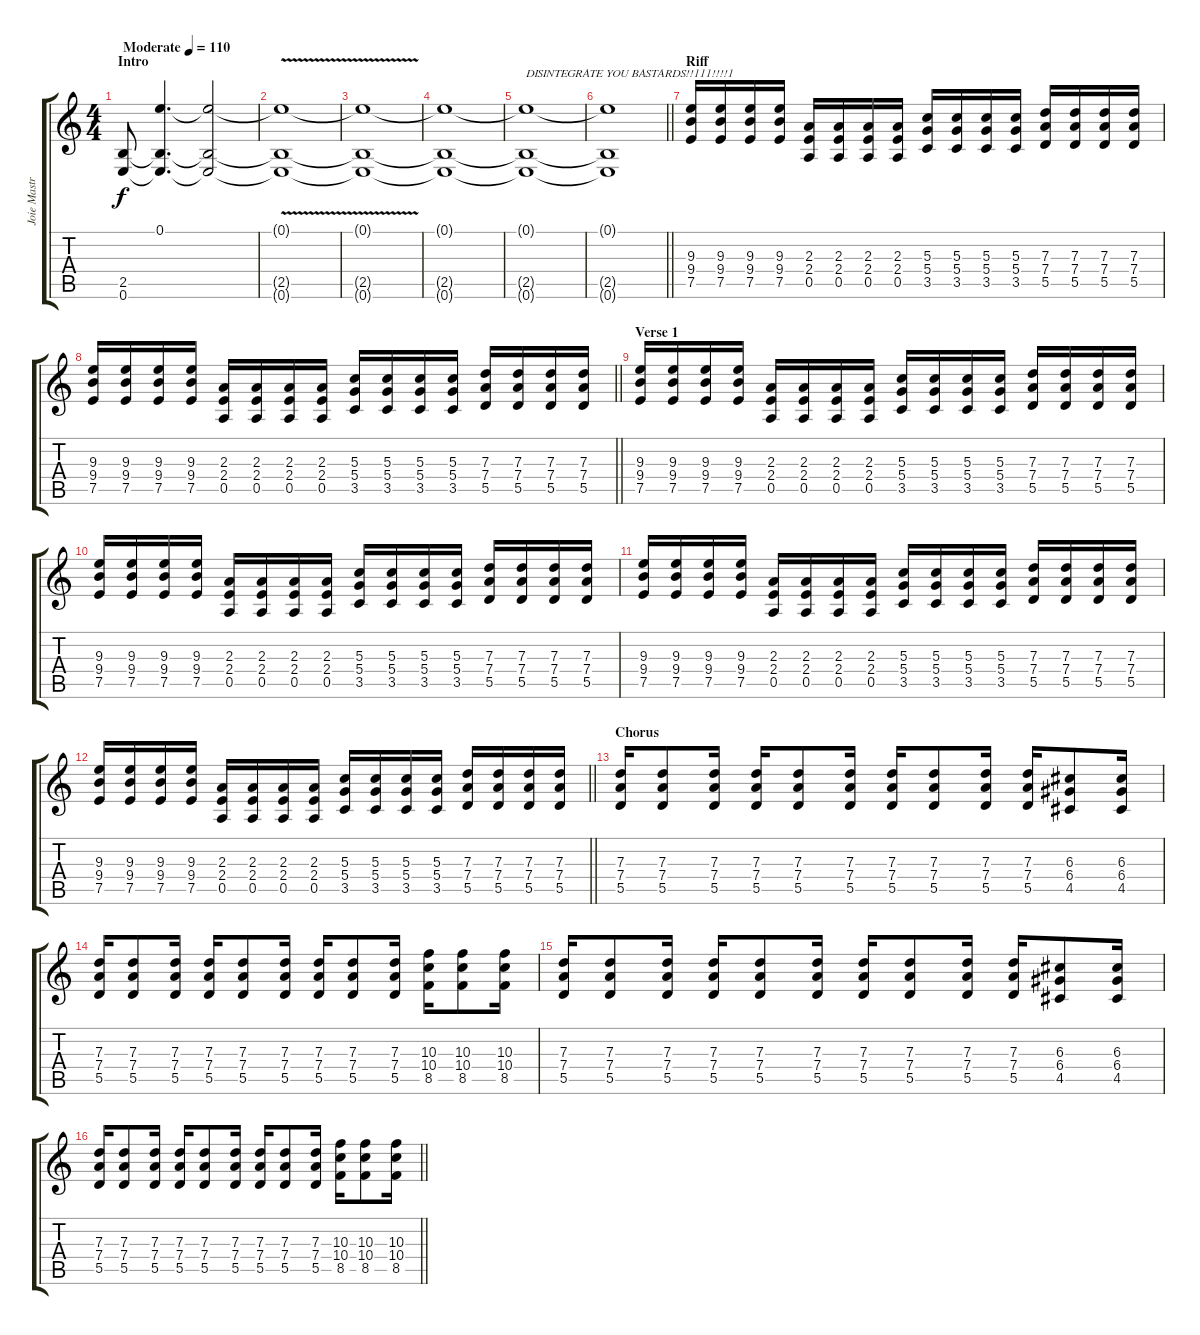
\track ("Joie Mastrokalos" "Joie Mastr") {instrument distortionguitar}
\staff {score tabs}
\tuning (E4 B3 G3 D3 A2 E2) {hide}
\ts (4 4)
\section ("" "Intro")
\tempo (110 "Moderate")
\clef g2
\ks c
(2.5 0.6).8{dy f instrument distortionguitar} (0.1 2.5{t} 0.6{t}).4{d} (0.1{t} 2.5{t} 0.6{t}).2 |
(0.1{t} 2.5{t} 0.6{v t}).1 |
(0.1{t} 2.5{t} 0.6{t}).1 |
(0.1{t} 2.5{t} 0.6{t}).1 |
(0.1{t} 2.5{t} 0.6{t}).1{txt "DISINTEGRATE YOU BASTARDS!!111!!!!1"} |
\barLineRight lightlight
(0.1{t} 2.5{t} 0.6{t}).1 |
\section ("" "Riff")
(9.3 9.4 7.5).16 (9.3 9.4 7.5).16 (9.3 9.4 7.5).16 (9.3 9.4 7.5).16 (2.3 2.4 0.5).16 (2.3 2.4 0.5).16 (2.3 2.4 0.5).16 (2.3 2.4 0.5).16 (5.3 5.4 3.5).16 (5.3 5.4 3.5).16 (5.3 5.4 3.5).16 (5.3 5.4 3.5).16 (7.3 7.4 5.5).16 (7.3 7.4 5.5).16 (7.3 7.4 5.5).16 (7.3 7.4 5.5).16 |
\barLineRight lightlight
(9.3 9.4 7.5).16 (9.3 9.4 7.5).16 (9.3 9.4 7.5).16 (9.3 9.4 7.5).16 (2.3 2.4 0.5).16 (2.3 2.4 0.5).16 (2.3 2.4 0.5).16 (2.3 2.4 0.5).16 (5.3 5.4 3.5).16 (5.3 5.4 3.5).16 (5.3 5.4 3.5).16 (5.3 5.4 3.5).16 (7.3 7.4 5.5).16 (7.3 7.4 5.5).16 (7.3 7.4 5.5).16 (7.3 7.4 5.5).16 |
\section ("" "Verse 1")
(9.3 9.4 7.5).16 (9.3 9.4 7.5).16 (9.3 9.4 7.5).16 (9.3 9.4 7.5).16 (2.3 2.4 0.5).16 (2.3 2.4 0.5).16 (2.3 2.4 0.5).16 (2.3 2.4 0.5).16 (5.3 5.4 3.5).16 (5.3 5.4 3.5).16 (5.3 5.4 3.5).16 (5.3 5.4 3.5).16 (7.3 7.4 5.5).16 (7.3 7.4 5.5).16 (7.3 7.4 5.5).16 (7.3 7.4 5.5).16 |
(9.3 9.4 7.5).16 (9.3 9.4 7.5).16 (9.3 9.4 7.5).16 (9.3 9.4 7.5).16 (2.3 2.4 0.5).16 (2.3 2.4 0.5).16 (2.3 2.4 0.5).16 (2.3 2.4 0.5).16 (5.3 5.4 3.5).16 (5.3 5.4 3.5).16 (5.3 5.4 3.5).16 (5.3 5.4 3.5).16 (7.3 7.4 5.5).16 (7.3 7.4 5.5).16 (7.3 7.4 5.5).16 (7.3 7.4 5.5).16 |
(9.3 9.4 7.5).16 (9.3 9.4 7.5).16 (9.3 9.4 7.5).16 (9.3 9.4 7.5).16 (2.3 2.4 0.5).16 (2.3 2.4 0.5).16 (2.3 2.4 0.5).16 (2.3 2.4 0.5).16 (5.3 5.4 3.5).16 (5.3 5.4 3.5).16 (5.3 5.4 3.5).16 (5.3 5.4 3.5).16 (7.3 7.4 5.5).16 (7.3 7.4 5.5).16 (7.3 7.4 5.5).16 (7.3 7.4 5.5).16 |
\barLineRight lightlight
(9.3 9.4 7.5).16 (9.3 9.4 7.5).16 (9.3 9.4 7.5).16 (9.3 9.4 7.5).16 (2.3 2.4 0.5).16 (2.3 2.4 0.5).16 (2.3 2.4 0.5).16 (2.3 2.4 0.5).16 (5.3 5.4 3.5).16 (5.3 5.4 3.5).16 (5.3 5.4 3.5).16 (5.3 5.4 3.5).16 (7.3 7.4 5.5).16 (7.3 7.4 5.5).16 (7.3 7.4 5.5).16 (7.3 7.4 5.5).16 |
\section ("" "Chorus")
(7.3 7.4 5.5).16 (7.3 7.4 5.5).8 (7.3 7.4 5.5).16 (7.3 7.4 5.5).16 (7.3 7.4 5.5).8 (7.3 7.4 5.5).16 (7.3 7.4 5.5).16 (7.3 7.4 5.5).8 (7.3 7.4 5.5).16 (7.3 7.4 5.5).16 (6.3 6.4 4.5).8 (6.3 6.4 4.5).16 |
(7.3 7.4 5.5).16 (7.3 7.4 5.5).8 (7.3 7.4 5.5).16 (7.3 7.4 5.5).16 (7.3 7.4 5.5).8 (7.3 7.4 5.5).16 (7.3 7.4 5.5).16 (7.3 7.4 5.5).8 (7.3 7.4 5.5).16 (10.3 10.4 8.5).16 (10.3 10.4 8.5).8 (10.3 10.4 8.5).16 |
(7.3 7.4 5.5).16 (7.3 7.4 5.5).8 (7.3 7.4 5.5).16 (7.3 7.4 5.5).16 (7.3 7.4 5.5).8 (7.3 7.4 5.5).16 (7.3 7.4 5.5).16 (7.3 7.4 5.5).8 (7.3 7.4 5.5).16 (7.3 7.4 5.5).16 (6.3 6.4 4.5).8 (6.3 6.4 4.5).16 |
\barLineRight lightlight
(7.3 7.4 5.5).16 (7.3 7.4 5.5).8 (7.3 7.4 5.5).16 (7.3 7.4 5.5).16 (7.3 7.4 5.5).8 (7.3 7.4 5.5).16 (7.3 7.4 5.5).16 (7.3 7.4 5.5).8 (7.3 7.4 5.5).16 (10.3 10.4 8.5).16 (10.3 10.4 8.5).8 (10.3 10.4 8.5).16
